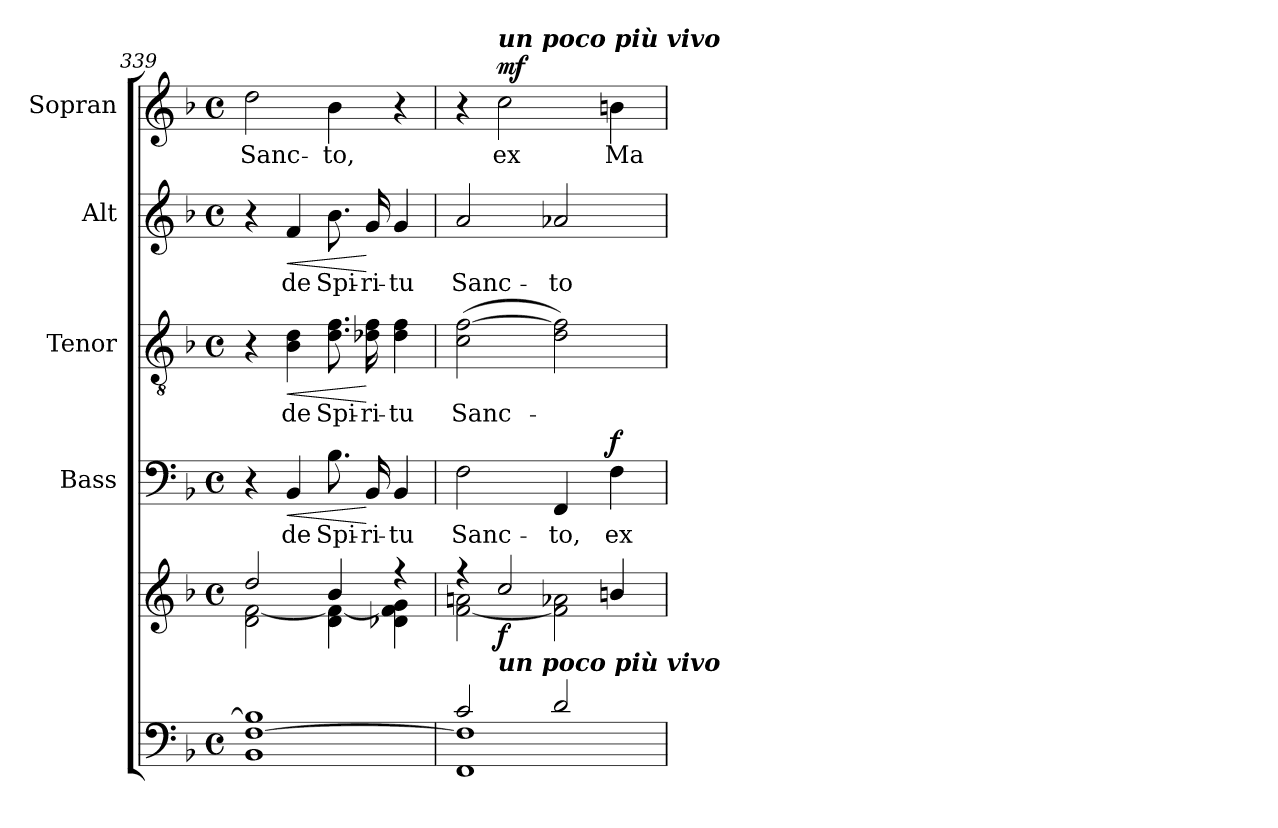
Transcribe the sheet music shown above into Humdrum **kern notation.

**kern	**kern	**dynam	**kern	**text	**dynam	**kern	**text	**dynam	**kern	**text	**dynam	**kern	**text	**dynam
*part5	*part5	*part5	*part4	*part4	*part4	*part3	*part3	*part3	*part2	*part2	*part2	*part1	*part1	*part1
*staff6	*staff5	*staff5/6	*staff4	*staff4	*staff4	*staff3	*staff3	*staff3	*staff2	*staff2	*staff2	*staff1	*staff1	*staff1
*	*	*	*I"Bass	*	*	*I"Tenor	*	*	*I"Alt	*	*	*I"Sopran	*	*
*	*	*	*I'B.	*	*	*I'T.	*	*	*I'A.	*	*	*I'S.	*	*
*clefF4	*clefG2	*	*clefF4	*	*	*clefGv2	*	*	*clefG2	*	*	*clefG2	*	*
*k[b-]	*k[b-]	*	*k[b-]	*	*	*k[b-]	*	*	*k[b-]	*	*	*k[b-]	*	*
*F:	*F:	*	*F:	*	*	*F:	*	*	*F:	*	*	*F:	*	*
*M4/4	*M4/4	*	*M4/4	*	*	*M4/4	*	*	*M4/4	*	*	*M4/4	*	*
*met(c)	*met(c)	*	*met(c)	*	*	*met(c)	*	*	*met(c)	*	*	*met(c)	*	*
=339	=339	=339	=339	=339	=339	=339	=339	=339	=339	=339	=339	=339	=339	=339
*	*^	*	*	*	*	*	*	*	*	*	*	*	*	*
!	!	!	!	!	!	!	!	!	!	!	!	!	!	!LO:LY:b	!
1BB- [1F 1B-]	2dd/	2d\ [>2f\	.	4r	.	.	4r	.	.	4r	.	.	2dd\	Sanc-	.
!	!	!	!	!	!LO:LY:b	!LO:HP:b	!	!LO:LY:b	!LO:HP:b	!	!LO:LY:b	!LO:HP:b	!	!	!
.	.	.	.	4BB-/	de	<	4B-\ 4d\	de	<	4f/	de	<	.	.	.
!	!	!	!	!	!LO:LY:b	!	!	!LO:LY:b	!	!	!LO:LY:b	!	!	!LO:LY:b	!
.	4b-/	4d\ 4f\_	.	8.B-\	Spi-	.	8.d\ 8.f\	Spi-	.	8.b-\	Spi-	.	4b-\	-to,	.
!	!	!	!	!	!LO:LY:b	!	!	!LO:LY:b	!	!	!LO:LY:b	!	!	!	!
.	.	.	.	16BB-/	-ri-	[	16d-X\ 16f\	-ri-	[	16g/	-ri-	[	.	.	.
!	!	!	!	!	!LO:LY:b	!	!	!LO:LY:b	!	!	!LO:LY:b	!	!	!	!
.	4ree	4d-X\ 4f\] 4g\	.	4BB-/	-tu	.	4d-\ 4f\	-tu	.	4g/	-tu	.	4r	.	.
=340	=340	=340	=340	=340	=340	=340	=340	=340	=340	=340	=340	=340	=340	=340	=340
*^	*	*	*	*	*	*	*	*	*	*	*	*	*	*	*
!	!	!	!	!	!	!LO:LY:b	!	!	!LO:LY:b	!	!	!LO:LY:b	!	!	!	!
2c/	1FF 1F]	4ree	[<2f\ 2an\	.	2F\	Sanc-	.	(2c\ [2f\	Sanc-	.	2a/	Sanc-	.	4r	.	.
!	!	!	!	!	!	!	!	!	!	!	!	!	!	!LO:TX:a:Bi:t=un poco più vivo	!	!
!	!	!LO:TX:b:Bi:t=un poco più vivo	!	!	!	!	!	!	!	!	!	!	!	!	!	!
!	!	!	!	!LO:DY:b	!	!	!	!	!	!	!	!	!	!	!LO:LY:b	!LO:DY:a
.	.	2cc/	.	f	.	.	.	.	.	.	.	.	.	2cc\	ex	mf
!	!	!	!	!	!	!LO:LY:b	!	!	!	!	!	!LO:LY:b	!	!	!	!
2d/	.	.	2f\] 2a-X\	.	4FF/	-to,	.	2d\ 2f\])	.	.	2a-X/	-to	.	.	.	.
!	!	!	!	!	!	!LO:LY:b	!LO:DY:a	!	!	!	!	!	!	!	!LO:LY:b	!
.	.	4bn/	.	.	4F\	ex	f	.	.	.	.	.	.	4bn\	Ma-	.
*v	*v	*	*	*	*	*	*	*	*	*	*	*	*	*	*	*
*	*v	*v	*	*	*	*	*	*	*	*	*	*	*	*	*
=	=	=	=	=	=	=	=	=	=	=	=	=	=	=
*-	*-	*-	*-	*-	*-	*-	*-	*-	*-	*-	*-	*-	*-	*-
